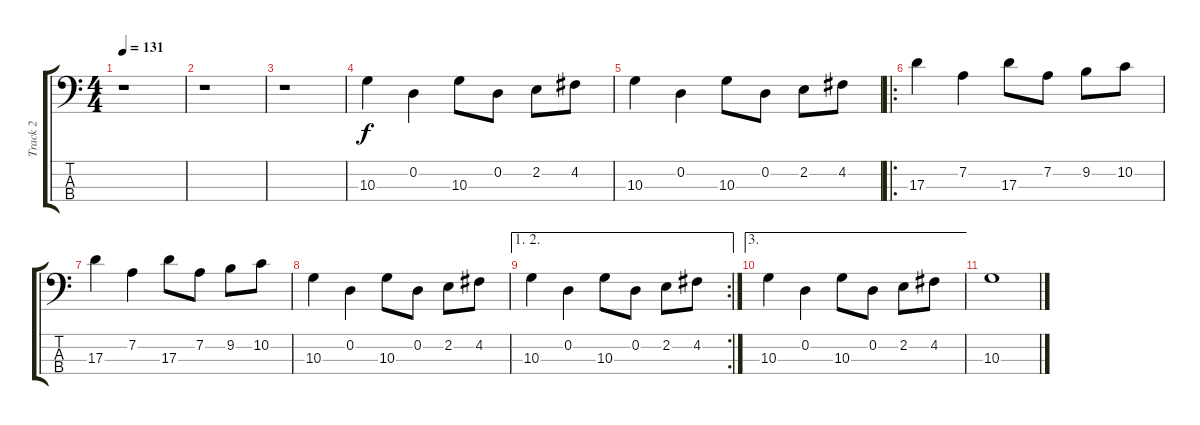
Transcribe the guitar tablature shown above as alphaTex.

\track ("Track 2" "Track 2") {instrument electricbassfinger}
\staff {score tabs}
\tuning (G2 D2 A1 E1) {hide}
\ts (4 4)
\tempo 131
\clef f4
\ks c
r.1{dy f instrument electricbassfinger} |
r.1 |
r.1 |
10.3.4 0.2.4 10.3.8 0.2.8 2.2.8 4.2.8 |
10.3.4 0.2.4 10.3.8 0.2.8 2.2.8 4.2.8 |
\ro
17.3.4 7.2.4 17.3.8 7.2.8 9.2.8 10.2.8 |
17.3.4 7.2.4 17.3.8 7.2.8 9.2.8 10.2.8 |
10.3.4 0.2.4 10.3.8 0.2.8 2.2.8 4.2.8 |
\ae (1 2)
\rc 2
10.3.4 0.2.4 10.3.8 0.2.8 2.2.8 4.2.8 |
\ae 3
10.3.4 0.2.4 10.3.8 0.2.8 2.2.8 4.2.8 |
10.3.1
